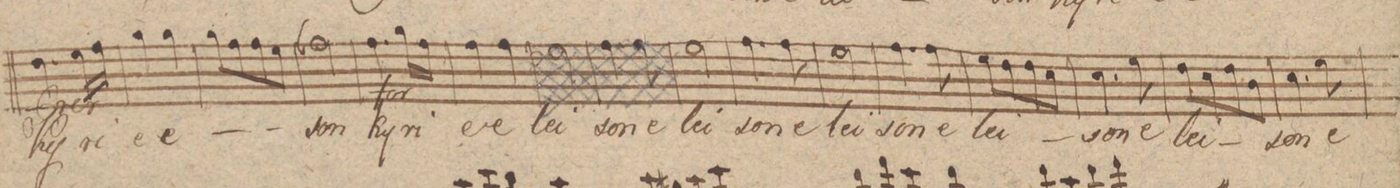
**kern	**text	**dynam
*I"Alto	*	*
*clefC3	*	*
*k[f#c#g#d#]	*	*
*M2/4	*	*
4.e\	Ky-	<
16f#\LL	-ri-	.
16g#\JJ	.	.
=67	=67	=67
4a\	-e	.
4a\	e-	.
=68	=68	=68
8a\L	.	.
8g#\	.	.
8g#\	.	.
8f#\J	.	.
=69	=69	=69
8qqf#/	.	.
2g#\	-son	.
=70	=70	=70
4.g#\	Ky-	f
16a\LL	-ri-	.
16g#\JJ	.	.
=71	=71	=71
4g#\	-e	.
4g#\	e-	.
=72	=72	=72
2f#\	-lei-	.
=73	=73	=73
4.g#\	-son	.
8g#\	e-	.
=74	=74	=74
2f#\	-lei-	.
=75	=75	=75
4.g#\	-son	.
8g#\	e-	.
=76	=76	=76
8f#\L	-lei-	.
8e\	.	.
8e\	.	.
8d#\J	.	.
=77	=77	=77
4.d#\	-son	.
8f#\	e-	.
=78	=78	=78
8e\L	-lei-	.
8d#\	.	.
8e\	.	.
8c#\J	.	.
=79	=79	=79
4.d#\	-son	.
8f#\	e-	.
=80	=80	=80
*-	*-	*-
